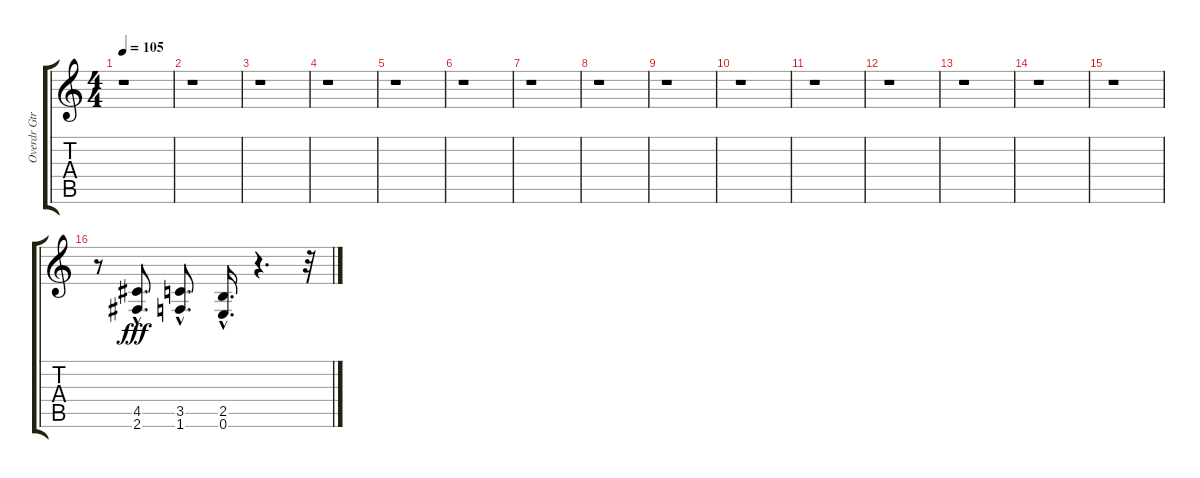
\track ("Overdr Gtr" "Overdr Gtr") {instrument overdrivenguitar}
\staff {score tabs}
\tuning (E4 B3 G3 D3 A2 E2) {hide}
\ts (4 4)
\tempo 105
\clef g2
\ks c
r.1{dy fff} |
r.1 |
r.1 |
r.1 |
r.1 |
r.1 |
r.1 |
r.1 |
r.1 |
r.1 |
r.1 |
r.1 |
r.1 |
r.1 |
r.1 |
r.8 (4.5{hac} 2.6{hac}).8{d} (3.5{hac} 1.6{hac}).8{d} (2.5{hac} 0.6{hac}).16{d} r.4{d} r.32
